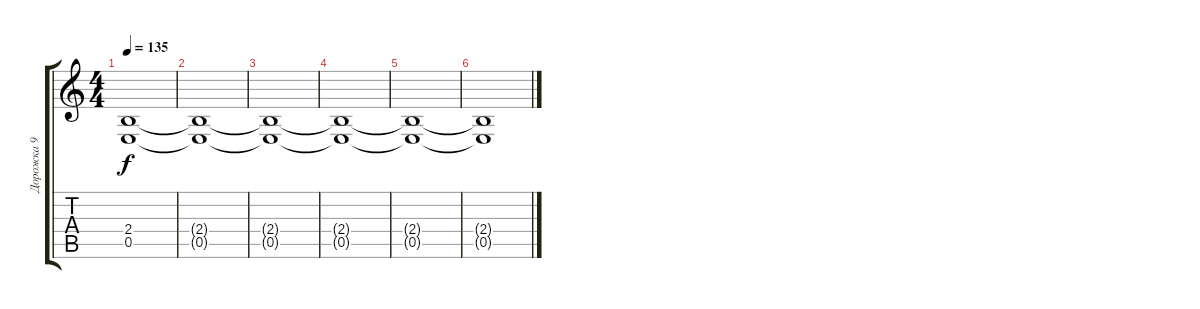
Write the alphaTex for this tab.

\track ("Дорожка 9" "Дорожка 9") {instrument distortionguitar}
\staff {score tabs}
\tuning (B3 Gb3 D3 A2 E2 B1) {hide}
\ts (4 4)
\tempo 135
\clef g2
\ks c
(2.4{t} 0.5{t}).1{dy f} |
(2.4{t} 0.5{t}).1 |
(2.4{t} 0.5{t}).1 |
(2.4{t} 0.5{t}).1 |
(2.4{t} 0.5{t}).1 |
(2.4{t} 0.5{t}).1
